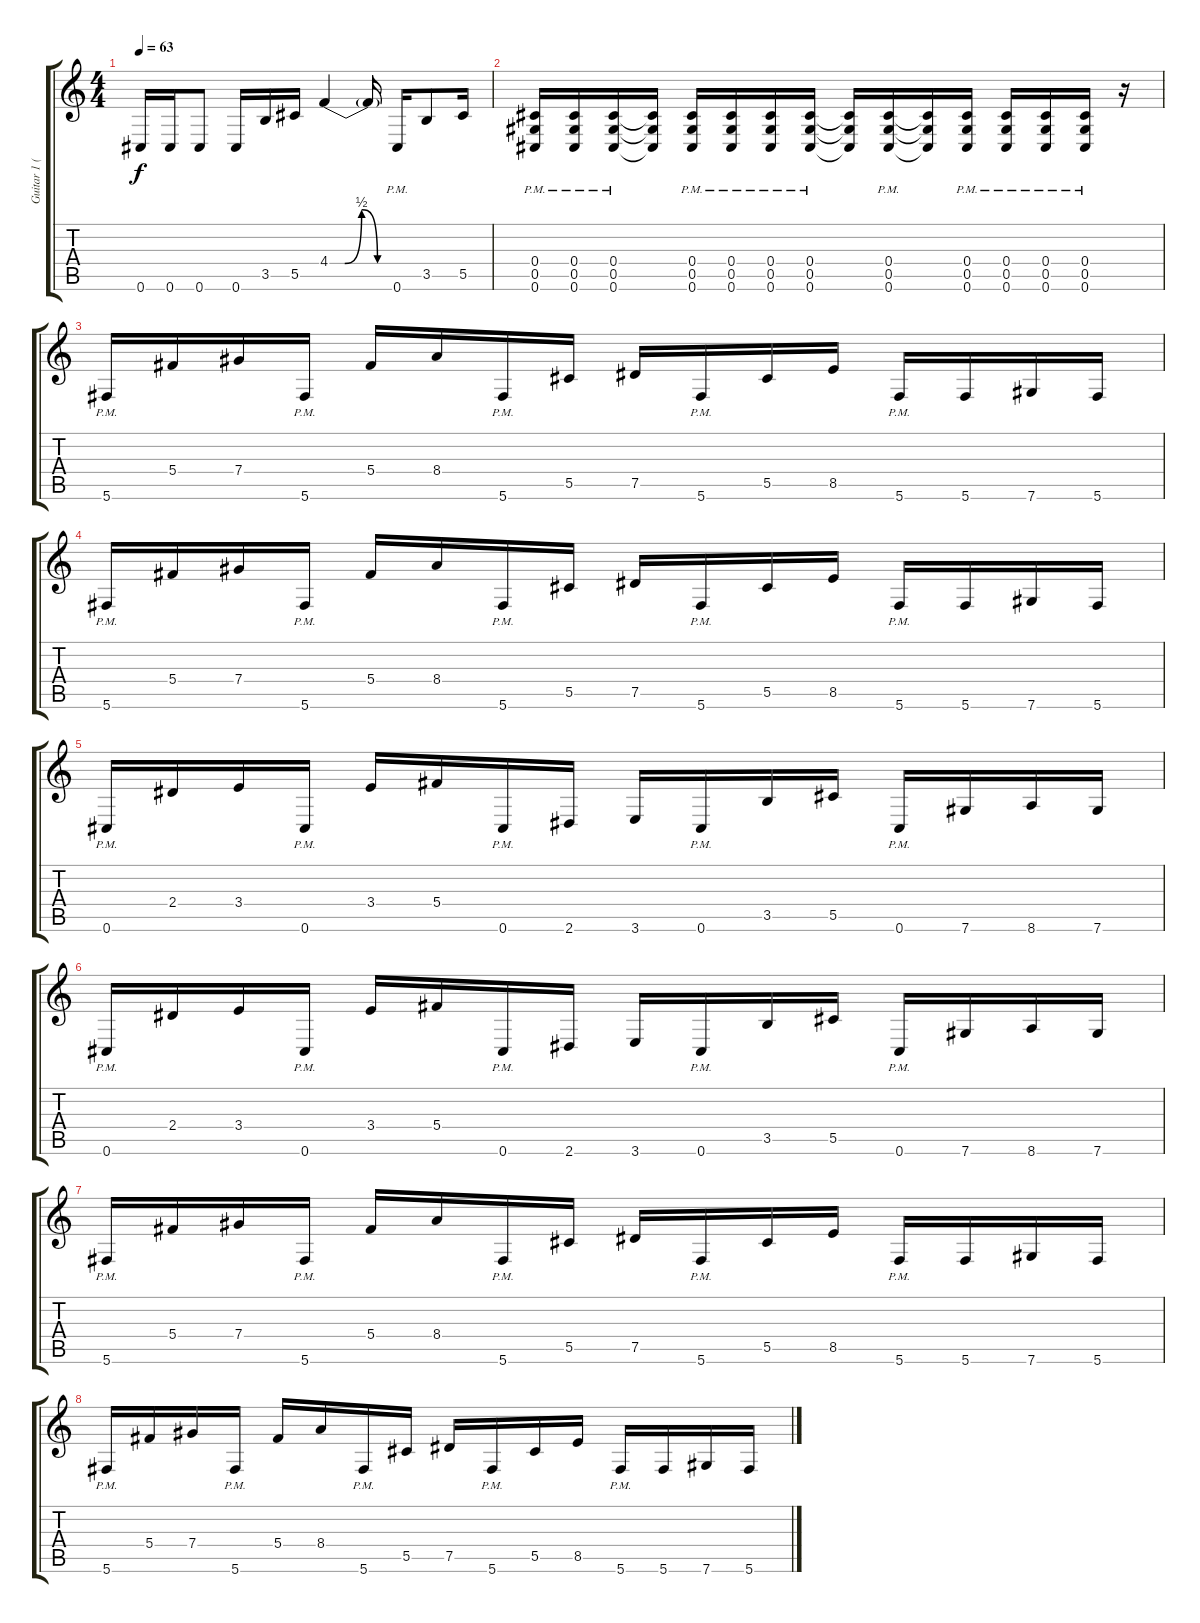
\track ("Guitar 1 (Drop C#)" "Guitar 1 (") {instrument distortionguitar}
\staff {score tabs}
\tuning (Eb4 Bb3 Gb3 Db3 Ab2 Db2) {hide}
\ts (4 4)
\tempo 63
\clef g2
\ks c
0.6.16{dy f} 0.6.16 0.6.8 0.6.16 3.5.16 5.5.16 4.4{be (custom 0 0 14 0 30 2 45 0 60 0)}.4 4.4{t}.16 0.6{pm}.16 3.5.8 5.5.16 |
(0.4{pm} 0.5{pm} 0.6{pm}).16 (0.4{pm} 0.5{pm} 0.6{pm}).16 (0.4{pm} 0.5{pm} 0.6{pm}).16 (0.4{t} 0.5{t} 0.6{t}).16 (0.4{pm} 0.5{pm} 0.6{pm}).16 (0.4{pm} 0.5{pm} 0.6{pm}).16 (0.4{pm} 0.5{pm} 0.6{pm}).16 (0.4{pm} 0.5{pm} 0.6{pm}).16 (0.4{t} 0.5{t} 0.6{t}).16 (0.4{pm} 0.5{pm} 0.6{pm}).16 (0.4{t} 0.5{t} 0.6{t}).16 (0.4{pm} 0.5{pm} 0.6{pm}).16 (0.4{pm} 0.5{pm} 0.6{pm}).16 (0.4{pm} 0.5{pm} 0.6{pm}).16 (0.4{pm} 0.5{pm} 0.6{pm}).16 r.16 |
5.6{pm}.16 5.4.16 7.4.16 5.6{pm}.16 5.4.16 8.4.16 5.6{pm}.16 5.5.16 7.5.16 5.6{pm}.16 5.5.16 8.5.16 5.6{pm}.16 5.6.16 7.6.16 5.6.16 |
5.6{pm}.16 5.4.16 7.4.16 5.6{pm}.16 5.4.16 8.4.16 5.6{pm}.16 5.5.16 7.5.16 5.6{pm}.16 5.5.16 8.5.16 5.6{pm}.16 5.6.16 7.6.16 5.6.16 |
0.6{pm}.16 2.4.16 3.4.16 0.6{pm}.16 3.4.16 5.4.16 0.6{pm}.16 2.6.16 3.6.16 0.6{pm}.16 3.5.16 5.5.16 0.6{pm}.16 7.6.16 8.6.16 7.6.16 |
0.6{pm}.16 2.4.16 3.4.16 0.6{pm}.16 3.4.16 5.4.16 0.6{pm}.16 2.6.16 3.6.16 0.6{pm}.16 3.5.16 5.5.16 0.6{pm}.16 7.6.16 8.6.16 7.6.16 |
5.6{pm}.16 5.4.16 7.4.16 5.6{pm}.16 5.4.16 8.4.16 5.6{pm}.16 5.5.16 7.5.16 5.6{pm}.16 5.5.16 8.5.16 5.6{pm}.16 5.6.16 7.6.16 5.6.16 |
5.6{pm}.16 5.4.16 7.4.16 5.6{pm}.16 5.4.16 8.4.16 5.6{pm}.16 5.5.16 7.5.16 5.6{pm}.16 5.5.16 8.5.16 5.6{pm}.16 5.6.16 7.6.16 5.6.16
